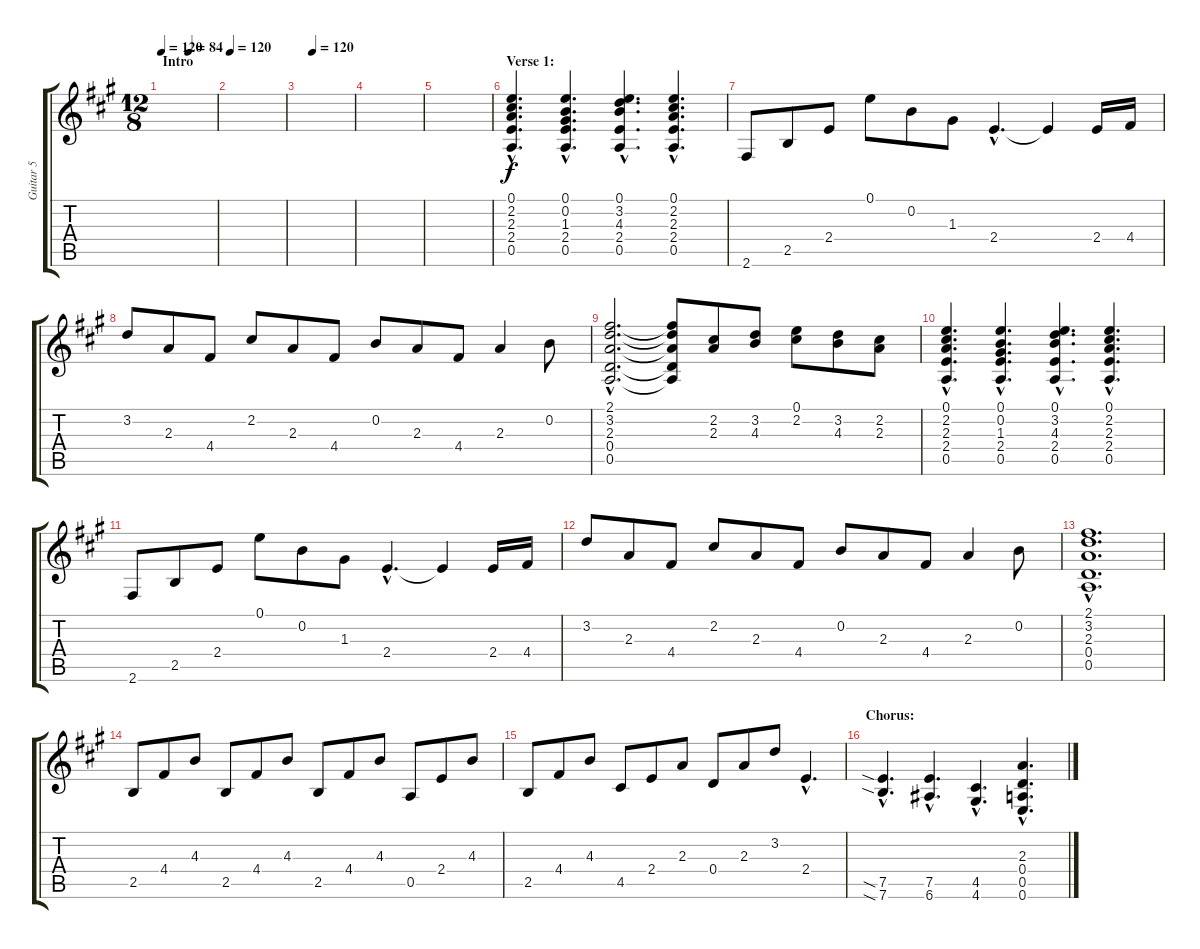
\track ("Guitar 5" "Guitar 5") {instrument electricguitarclean}
\staff {score tabs}
\tuning (E4 B3 G3 D3 A2 E2) {hide}
\ts (12 8)
\section ("" "Intro")
\tempo 120
\tempo (84 0.5)
\tempo 120
\clef g2
\ks a
|
\tempo 120
|
\tempo (120 0.25)
|
|
|
\section ("" "Verse 1:")
(0.1{hac} 2.2{hac} 2.3{hac} 2.4{hac} 0.5{hac}).4{d} (0.1{hac} 0.2{hac} 1.3{hac} 2.4{hac} 0.5{hac}).4{d} (0.1{hac} 3.2{hac} 4.3{hac} 2.4{hac} 0.5{hac}).4{d} (0.1{hac} 2.2{hac} 2.3{hac} 2.4{hac} 0.5{hac}).4{d} |
2.6.8 2.5.8 2.4.8 0.1.8 0.2.8 1.3.8 2.4{hac}.4{d} 2.4{t}.4 2.4.16 4.4.16 |
3.2.8 2.3.8 4.4.8 2.2.8 2.3.8 4.4.8 0.2.8 2.3.8 4.4.8 2.3.4 0.2.8 |
(2.1{hac} 3.2{hac} 2.3{hac} 0.4{hac} 0.5{hac}).2{d} (2.1{t} 3.2{t} 2.3{t} 0.4{t} 0.5{t}).8 (2.2 2.3).8 (3.2 4.3).8 (0.1 2.2).8 (3.2 4.3).8 (2.2 2.3).8 |
(0.1{hac} 2.2{hac} 2.3{hac} 2.4{hac} 0.5{hac}).4{d} (0.1{hac} 0.2{hac} 1.3{hac} 2.4{hac} 0.5{hac}).4{d} (0.1{hac} 3.2{hac} 4.3{hac} 2.4{hac} 0.5{hac}).4{d} (0.1{hac} 2.2{hac} 2.3{hac} 2.4{hac} 0.5{hac}).4{d} |
2.6.8 2.5.8 2.4.8 0.1.8 0.2.8 1.3.8 2.4{hac}.4{d} 2.4{t}.4 2.4.16 4.4.16 |
3.2.8 2.3.8 4.4.8 2.2.8 2.3.8 4.4.8 0.2.8 2.3.8 4.4.8 2.3.4 0.2.8 |
(2.1{hac} 3.2{hac} 2.3{hac} 0.4{hac} 0.5{hac}).1{d} |
2.5.8 4.4.8 4.3.8 2.5.8 4.4.8 4.3.8 2.5.8 4.4.8 4.3.8 0.5.8 2.4.8 4.3.8 |
2.5.8 4.4.8 4.3.8 4.5.8 2.4.8 2.3.8 0.4.8 2.3.8 3.2.8 2.4{hac}.4{d} |
\section ("" "Chorus:")
(7.5{sia hac} 7.6{sia hac}).4{d} (7.5{hac} 6.6{hac}).4{d} (4.5{hac} 4.6{hac}).4{d} (2.3{hac} 0.4{hac} 0.5{hac} 0.6{hac}).4{d}
